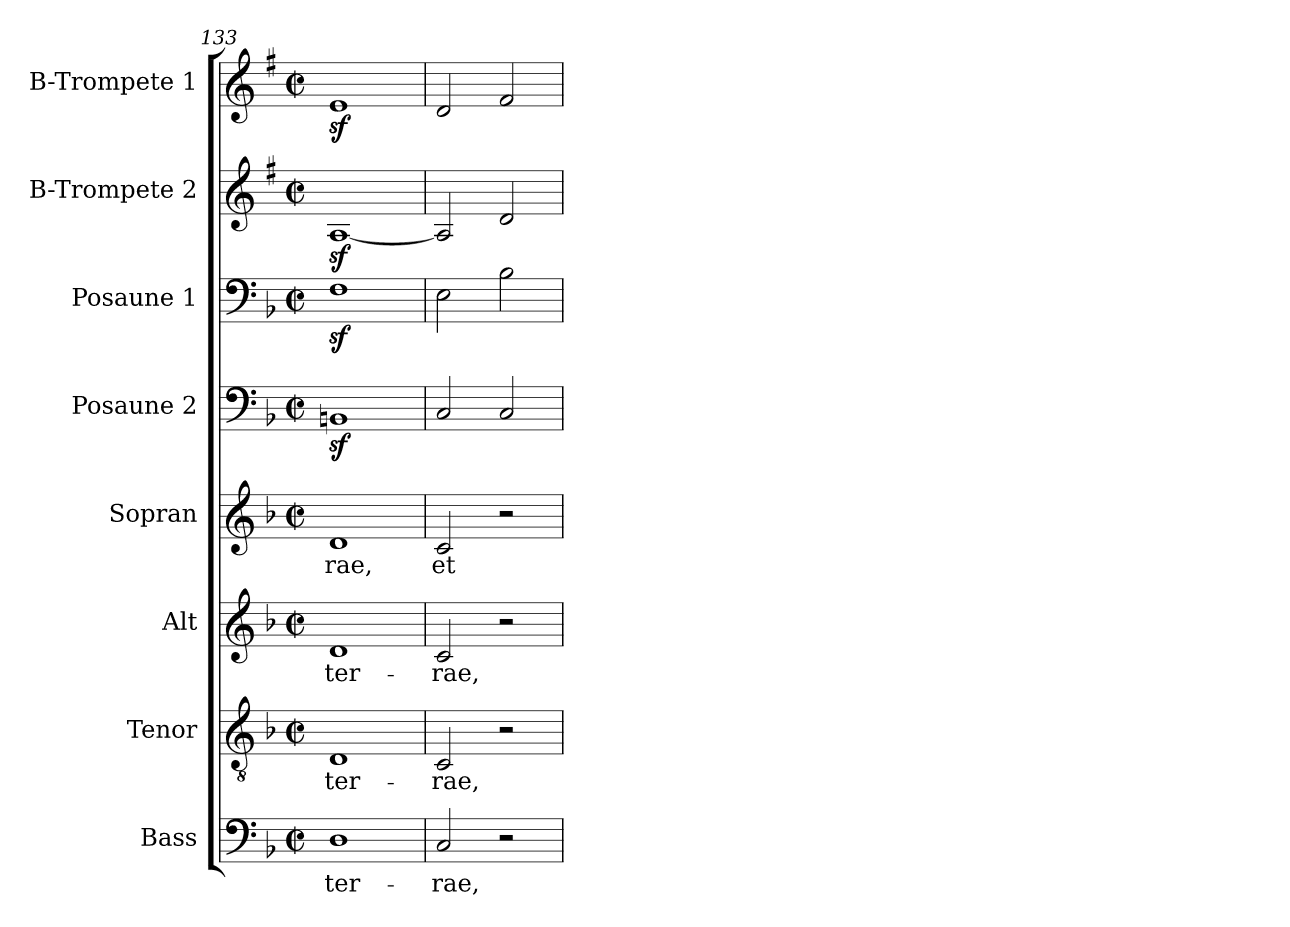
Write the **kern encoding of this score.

**kern	**text	**kern	**text	**kern	**text	**kern	**text	**kern	**kern	**kern	**kern
*part8	*part8	*part7	*part7	*part6	*part6	*part5	*part5	*part4	*part3	*part2	*part1
*staff8	*staff8	*staff7	*staff7	*staff6	*staff6	*staff5	*staff5	*staff4	*staff3	*staff2	*staff1
*I"Bass	*	*I"Tenor	*	*I"Alt	*	*I"Sopran	*	*I"Posaune 2	*I"Posaune 1	*I"B-Trompete 2	*I"B-Trompete 1
*I'B.	*	*I'T.	*	*I'A.	*	*I'S.	*	*I'Pos. 2	*I'Pos. 1	*I'B Trp. 2	*I'B Trp. 1
*clefF4	*	*clefGv2	*	*clefG2	*	*clefG2	*	*clefF4	*clefF4	*clefG2	*clefG2
*	*	*	*	*	*	*	*	*	*	*ITrd1c2	*ITrd1c2
*k[b-]	*	*k[b-]	*	*k[b-]	*	*k[b-]	*	*k[b-]	*k[b-]	*k[b-]	*k[b-]
*F:	*	*F:	*	*F:	*	*F:	*	*F:	*F:	*F:	*F:
*M2/2	*	*M2/2	*	*M2/2	*	*M2/2	*	*M2/2	*M2/2	*M2/2	*M2/2
*met(c|)	*	*met(c|)	*	*met(c|)	*	*met(c|)	*	*met(c|)	*met(c|)	*met(c|)	*met(c|)
=133	=133	=133	=133	=133	=133	=133	=133	=133	=133	=133	=133
!	!LO:LY:b	!	!LO:LY:b	!	!LO:LY:b	!	!LO:LY:b	!	!	!	!
1D	ter-	1D	ter-	1d	ter-	1d	-rae,	1BBnz<	1Fz<	[1Gz<	1dz<
!!LO:LB:g=z
=134	=134	=134	=134	=134	=134	=134	=134	=134	=134	=134	=134
!	!LO:LY:b	!	!LO:LY:b	!	!LO:LY:b	!	!LO:LY:b	!	!	!	!
2C/	-rae,	2C/	-rae,	2c/	-rae,	2c/	et	2C/	2E\	2G/]	2c/
2r	.	2r	.	2r	.	2r	.	2C/	2B-\	2c/	2e/
=	=	=	=	=	=	=	=	=	=	=	=
*-	*-	*-	*-	*-	*-	*-	*-	*-	*-	*-	*-
